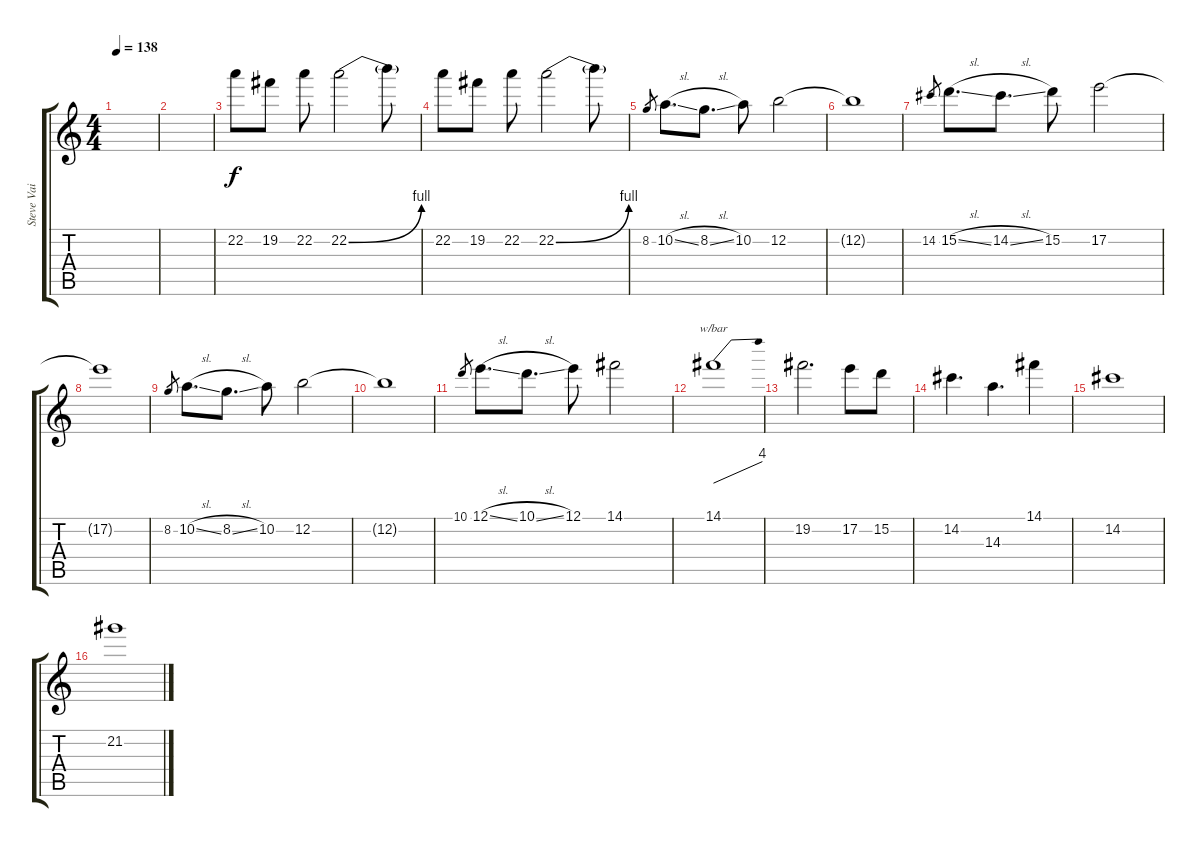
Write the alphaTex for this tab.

\track ("Steve Vai" "Steve Vai") {instrument distortionguitar}
\staff {score tabs}
\tuning (E4 B3 G3 D3 A2 E2) {hide}
\ts (4 4)
\tempo 138
\clef g2
\ks c
|
|
22.2.8 19.2.8 22.2.8 22.2{be (bend 0 0 60 4)}.2 22.2{t}.8 |
22.2.8 19.2.8 22.2.8 22.2{be (bend 0 0 60 4)}.2 22.2{t}.8 |
8.2.8{gr} 10.2{sl}.8{d} 8.2{sl}.8{d} 10.2.8 12.2.2 |
12.2{t}.1 |
14.2.8{gr} 15.2{sl}.8{d} 14.2{sl}.8{d} 15.2.8 17.2.2 |
17.2{t}.1 |
8.2.8{gr} 10.2{sl}.8{d} 8.2{sl}.8{d} 10.2.8 12.2.2 |
12.2{t}.1 |
10.1.8{gr} 12.1{sl}.8{d} 10.1{sl}.8{d} 12.1.8 14.1.2 |
14.1.1{tbe (dive default 0 0 60 16)} |
19.2.2{d} 17.2.8 15.2.8 |
14.2.4{d} 14.3.4{d} 14.1.4 |
14.2.1 |
21.2.1
